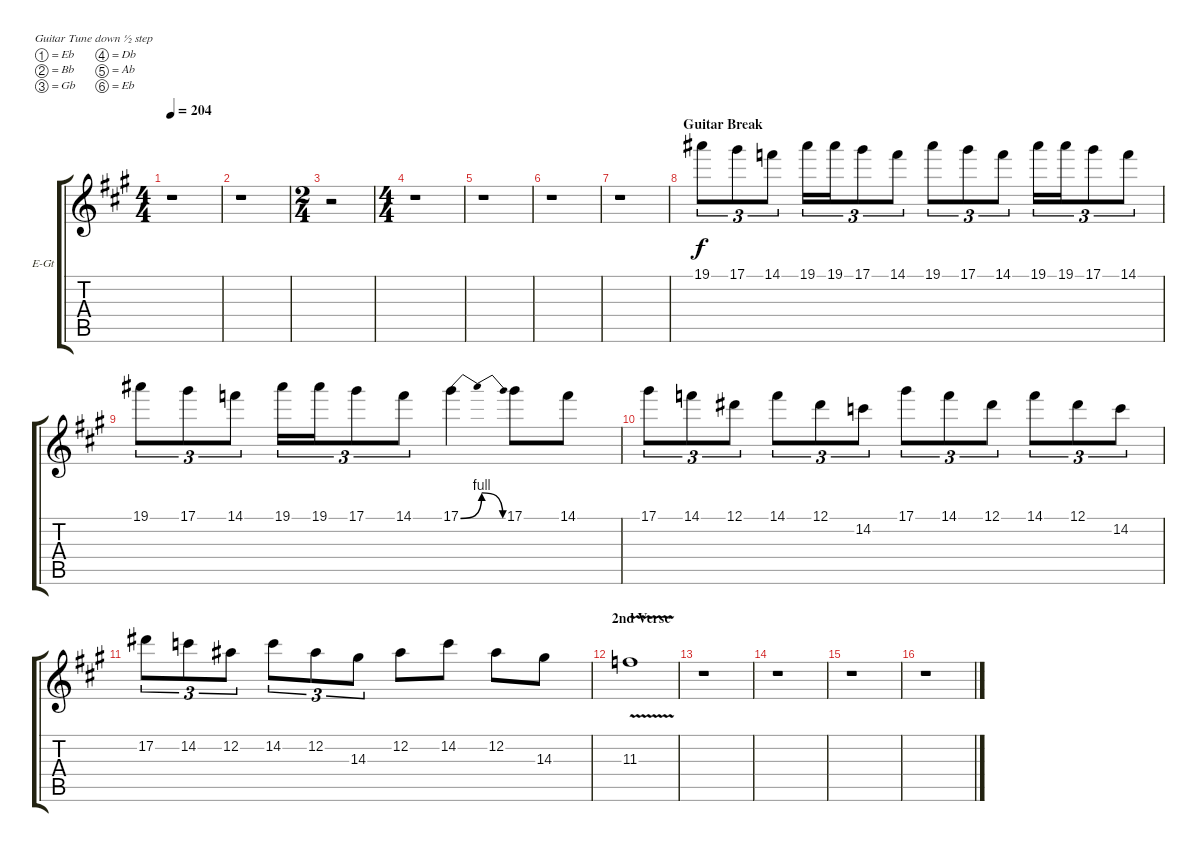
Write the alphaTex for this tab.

\bracketExtendMode groupsimilarinstruments
\firstSystemTrackNameOrientation horizontal
\otherSystemsTrackNameOrientation horizontal
\track ("Solos" "E-Gt") {instrument distortionguitar}
\staff {score tabs}
\tuning (Eb4 Bb3 Gb3 Db3 Ab2 Eb2)
\ts (4 4)
\tempo 204
\clef g2
\ks a
r.1{dy f} |
r.1 |
\ts (2 4)
r.2 |
\ts (4 4)
r.1 |
r.1 |
r.1 |
r.1 |
\section ("" "Guitar Break")
19.1.8{tu (3 2)} 17.1.8{tu (3 2)} 14.1.8{tu (3 2)} 19.1.16{tu (3 2)} 19.1.16{tu (3 2)} 17.1.8{tu (3 2)} 14.1.8{tu (3 2)} 19.1.8{tu (3 2)} 17.1.8{tu (3 2)} 14.1.8{tu (3 2)} 19.1.16{tu (3 2)} 19.1.16{tu (3 2)} 17.1.8{tu (3 2)} 14.1.8{tu (3 2)} |
19.1.8{tu (3 2)} 17.1.8{tu (3 2)} 14.1.8{tu (3 2)} 19.1.16{tu (3 2)} 19.1.16{tu (3 2)} 17.1.8{tu (3 2)} 14.1.8{tu (3 2)} 17.1{be (bendrelease 0 0 30 4 30 4 60 0)}.4 17.1.8 14.1.8 |
17.1.8{tu (3 2)} 14.1.8{tu (3 2)} 12.1.8{tu (3 2)} 14.1.8{tu (3 2)} 12.1.8{tu (3 2)} 14.2.8{tu (3 2)} 17.1.8{tu (3 2)} 14.1.8{tu (3 2)} 12.1.8{tu (3 2)} 14.1.8{tu (3 2)} 12.1.8{tu (3 2)} 14.2.8{tu (3 2)} |
17.2.8{tu (3 2)} 14.2.8{tu (3 2)} 12.2.8{tu (3 2)} 14.2.8{tu (3 2)} 12.2.8{tu (3 2)} 14.3.8{tu (3 2)} 12.2.8 14.2.8 12.2.8 14.3.8 |
\section ("" "2nd Verse ")
11.3{v}.1 |
r.1 |
r.1 |
r.1 |
r.1
